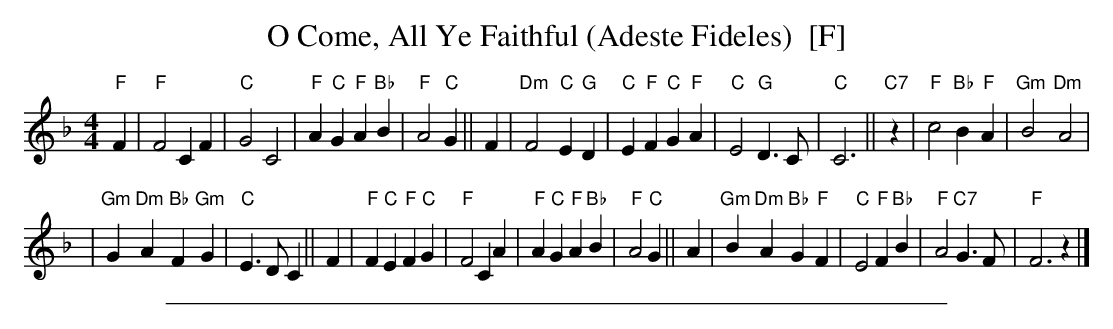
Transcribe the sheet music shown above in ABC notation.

X:1
T: O Come, All Ye Faithful (Adeste Fideles)  [F]
M:4/4
L:1/4
K:F
"F"F \
| "F"F2 C F | "C"G2 C2 | "F"A "C"G "F"A "Bb"B | "F"A2 "C"G || F | "Dm"F2 "C"E "G"D \
| "C"E "F"F "C"G "F"A | "C"E2 "G"D>C | "C"C3 || "C7"z | "F"c2 "Bb"B "F"A | "Gm"B2 "Dm"A2 |
| "Gm"G "Dm"A "Bb"F "Gm"G | "C"E>D C || F | "F"F "C"E "F"F "C"G | "F"F2 C A | "F"A "C"G "F"A "Bb"B \
| "F"A2 "C"G || A | "Gm"B "Dm"A "Bb"G "F"F | "C"E2 "F"F "Bb"B | "F"A2 "C7"G>F | "F"F3 z |]
